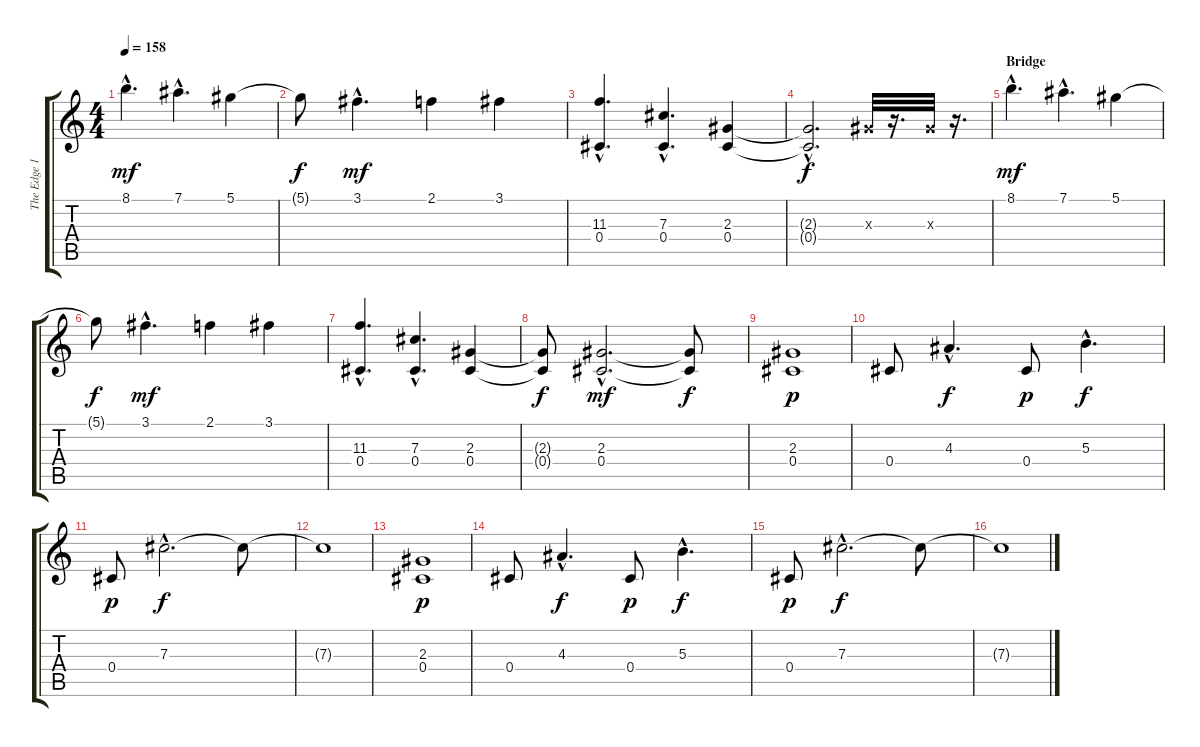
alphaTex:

\track ("The Edge 1" "The Edge 1") {instrument distortionguitar}
\staff {score tabs}
\tuning (Eb4 Bb3 Gb3 Db3 Ab2 Eb2) {hide}
\ts (4 4)
\tempo 158
\clef g2
\ks c
8.1{hac}.4{d dy mf} 7.1{hac}.4{d} 5.1.4 |
5.1{t}.8{dy f} 3.1{hac}.4{d dy mf} 2.1.4 3.1.4 |
(11.3{hac} 0.4{hac}).4{d} (7.3{hac} 0.4{hac}).4{d} (2.3 0.4).4 |
(2.3{hac t} 0.4{hac t}).2{d dy f} 2.3{x}.32 r.16{d} 2.3{x}.32 r.16{d} |
\section ("" "Bridge")
8.1{hac}.4{d dy mf} 7.1{hac}.4{d} 5.1.4 |
5.1{t}.8{dy f} 3.1{hac}.4{d dy mf} 2.1.4 3.1.4 |
(11.3{hac} 0.4{hac}).4{d} (7.3{hac} 0.4{hac}).4{d} (2.3 0.4).4 |
(2.3{t} 0.4{t}).8{dy f} (2.3{hac} 0.4{hac}).2{d dy mf} (2.3{t} 0.4{t}).8{dy f} |
(2.3 0.4).1{dy p} |
0.4.8 4.3{hac}.4{d dy f} 0.4.8{dy p} 5.3{hac}.4{d dy f} |
0.4.8{dy p} 7.3{hac}.2{d dy f} 7.3{t}.8 |
7.3{t}.1 |
(2.3 0.4).1{dy p} |
0.4.8 4.3{hac}.4{d dy f} 0.4.8{dy p} 5.3{hac}.4{d dy f} |
0.4.8{dy p} 7.3{hac}.2{d dy f} 7.3{t}.8 |
7.3{t}.1
